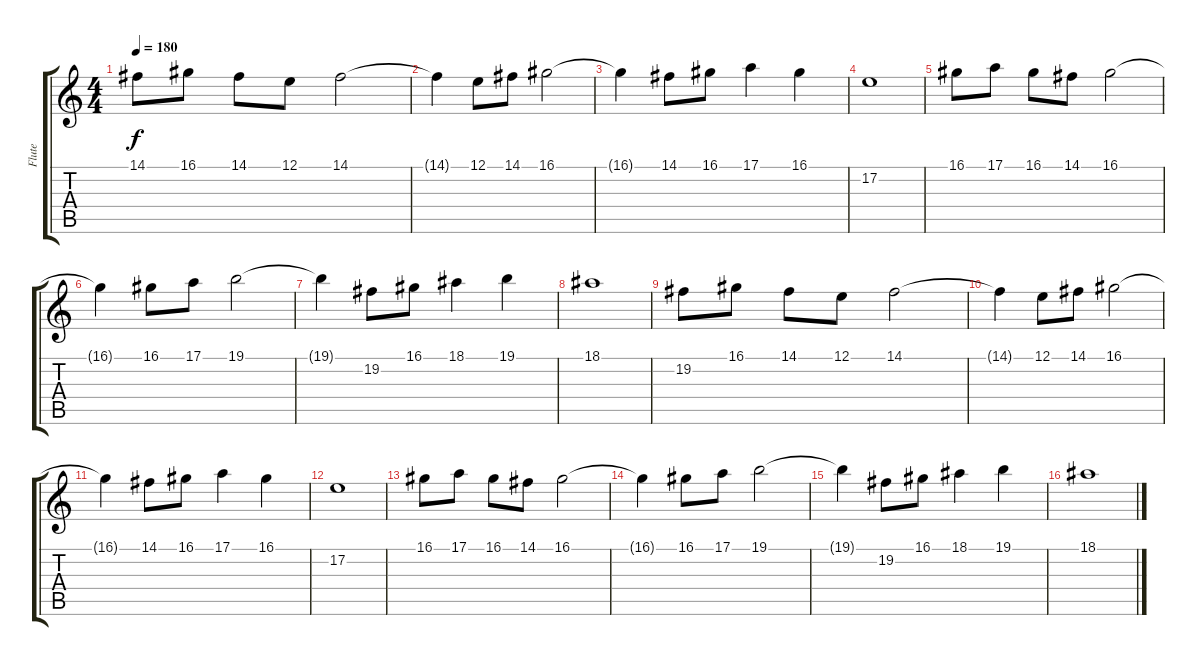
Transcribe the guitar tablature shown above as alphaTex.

\track ("Flute" "Flute") {instrument flute}
\staff {score tabs}
\tuning (E4 B3 G3 D3 A2 E2) {hide}
\ts (4 4)
\tempo 180
\clef g2
\ks c
14.1.8{dy f} 16.1.8 14.1.8 12.1.8 14.1.2 |
14.1{t}.4 12.1.8 14.1.8 16.1.2 |
16.1{t}.4 14.1.8 16.1.8 17.1.4 16.1.4 |
17.2.1 |
16.1.8 17.1.8 16.1.8 14.1.8 16.1.2 |
16.1{t}.4 16.1.8 17.1.8 19.1.2 |
19.1{t}.4 19.2.8 16.1.8 18.1.4 19.1.4 |
18.1.1 |
19.2.8 16.1.8 14.1.8 12.1.8 14.1.2 |
14.1{t}.4 12.1.8 14.1.8 16.1.2 |
16.1{t}.4 14.1.8 16.1.8 17.1.4 16.1.4 |
17.2.1 |
16.1.8 17.1.8 16.1.8 14.1.8 16.1.2 |
16.1{t}.4 16.1.8 17.1.8 19.1.2 |
19.1{t}.4 19.2.8 16.1.8 18.1.4 19.1.4 |
18.1.1
